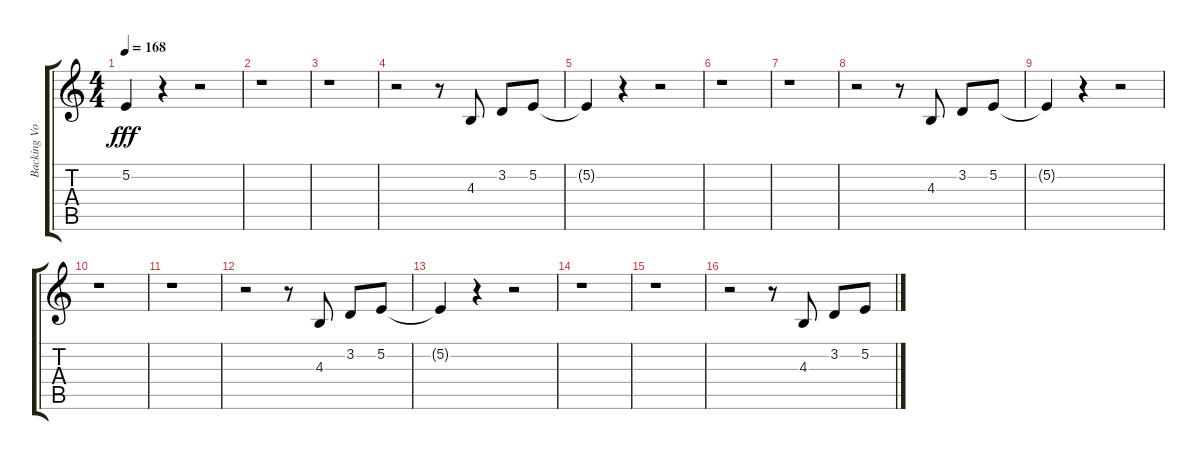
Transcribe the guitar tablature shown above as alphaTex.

\track ("Backing Vocals" "Backing Vo") {instrument tenorsax}
\staff {score tabs}
\tuning (E4 B3 G3 D3 A2 E2) {hide}
\ts (4 4)
\tempo 168
\clef g2
\ks c
5.2{t}.4{dy fff} r.4 r.2 |
r.1 |
r.1 |
r.2 r.8 4.3.8 3.2.8 5.2.8 |
5.2{t}.4 r.4 r.2 |
r.1 |
r.1 |
r.2 r.8 4.3.8 3.2.8 5.2.8 |
5.2{t}.4 r.4 r.2 |
r.1 |
r.1 |
r.2 r.8 4.3.8 3.2.8 5.2.8 |
5.2{t}.4 r.4 r.2 |
r.1 |
r.1 |
r.2 r.8 4.3.8 3.2.8 5.2.8
